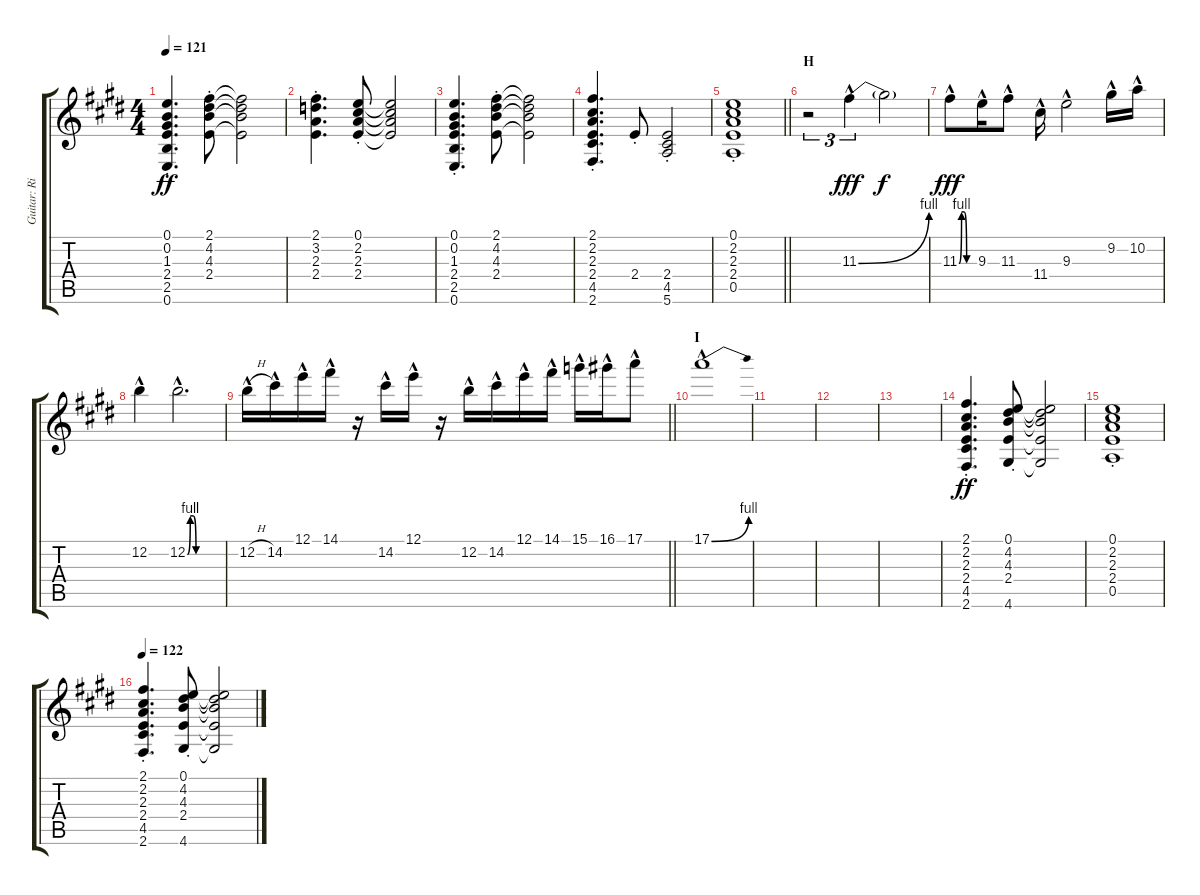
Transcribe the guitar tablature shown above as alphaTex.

\track ("Guitar: Rik" "Guitar: Ri") {instrument distortionguitar}
\staff {score tabs}
\tuning (E4 B3 G3 D3 A2 E2) {hide}
\ts (4 4)
\tempo 121
\clef g2
\ks e
(0.1{st} 0.2{st} 1.3{st} 2.4{st} 2.5{st} 0.6{st}).4{d dy ff} (2.1{st} 4.2{st} 4.3{st} 2.4{st}).8 (2.1{t} 4.2{t} 4.3{t} 2.4{t}).2 |
(2.1{st} 3.2{st} 2.3{st} 2.4{st}).4{d} (0.1{st} 2.2{st} 2.3{st} 2.4{st}).8 (0.1{t} 2.2{t} 2.3{t} 2.4{t}).2 |
(0.1{st} 0.2{st} 1.3{st} 2.4{st} 2.5{st} 0.6{st}).4{d} (2.1{st} 4.2{st} 4.3{st} 2.4{st}).8 (2.1{t} 4.2{t} 4.3{t} 2.4{t}).2 |
(2.1{st} 2.2{st} 2.3{st} 2.4{st} 4.5{st} 2.6{st}).4{d} 2.4{st}.8 (2.4{st} 4.5{st} 5.6{st}).2 |
\barLineRight lightlight
(0.1{st} 2.2{st} 2.3{st} 2.4{st} 0.5{st}).1 |
\section ("" "H")
r.2{tu (3 2)} 11.3{be (bend 0 0 60 4) hac}.4{tu (3 2) dy fff volume 16 instrument overdrivenguitar} 11.3{t}.2{dy f} |
11.3{be (custom 0 0 10 4 20 4 30 0 60 0) hac}.8{dy fff} 9.3{hac}.16 11.3{hac}.8 11.4{hac}.16 9.3{hac}.2 9.2{hac}.16 10.2{hac}.16 |
12.2{hac}.4 12.2{be (custom 0 0 5 4 10 4 15 0 20 0 30 0 60 0) hac}.2{d} |
\barLineRight lightlight
12.2{h hac}.16 14.2{hac}.16 12.1{hac}.16 14.1{hac}.16 r.16 14.2{hac}.16 12.1{hac}.16 r.16 12.2{hac}.16 14.2{hac}.16 12.1{hac}.16 14.1{hac}.16 15.1{hac}.16 16.1{hac}.16 17.1{hac}.8 |
\section ("" "I")
17.1{be (bend 0 0 60 4) hac}.1{volume 13} |
|
|
|
(2.1{st} 2.2{st} 2.3{st} 2.4{st} 4.5{st} 2.6{st}).4{d dy ff} (0.1{st} 4.2{st} 4.3{st} 2.4{st} 4.6{st}).8 (0.1{t} 4.2{t} 4.3{t} 2.4{t} 4.6{t}).2 |
(0.1{st} 2.2{st} 2.3{st} 2.4{st} 0.5{st}).1 |
\tempo 122
(2.1{st} 2.2{st} 2.3{st} 2.4{st} 4.5{st} 2.6{st}).4{d} (0.1{st} 4.2{st} 4.3{st} 2.4{st} 4.6{st}).8 (0.1{t} 4.2{t} 4.3{t} 2.4{t} 4.6{t}).2
